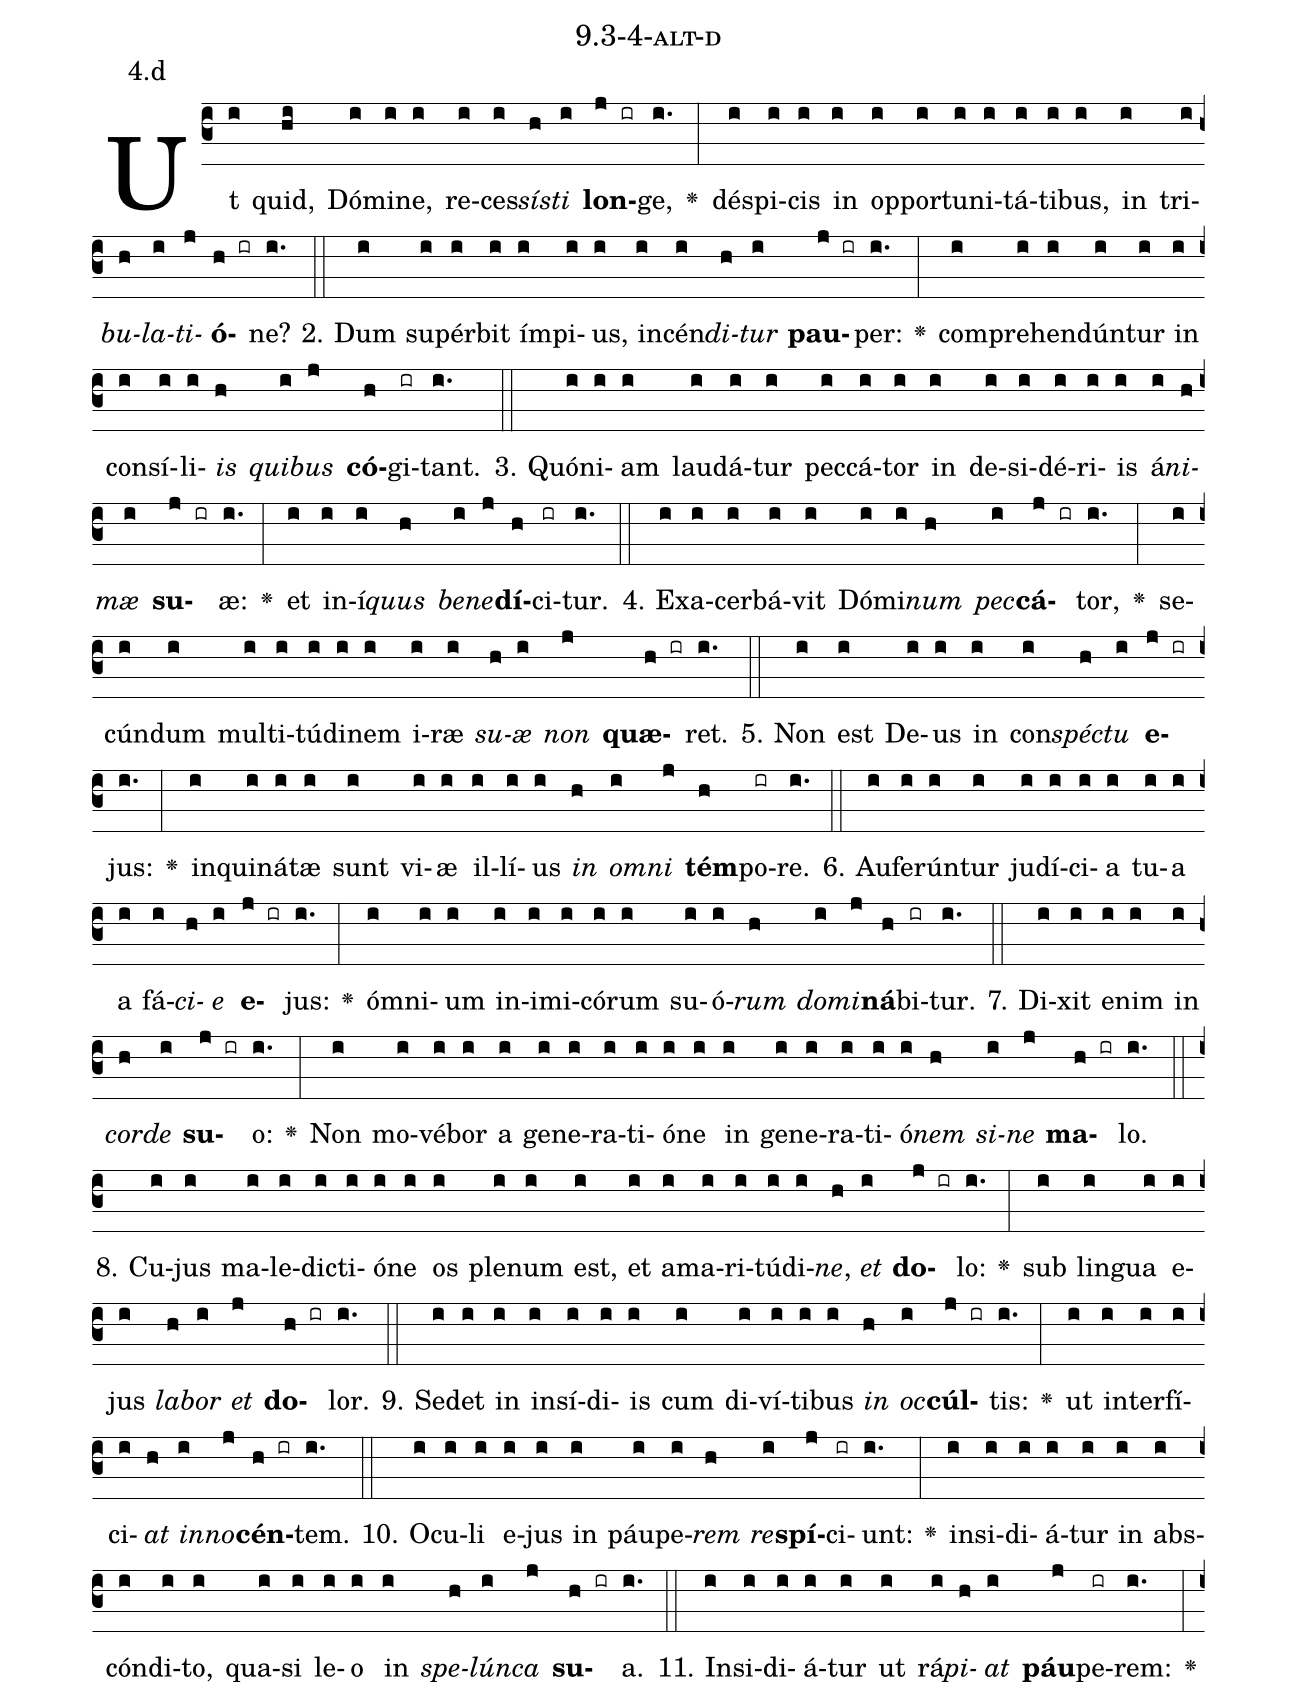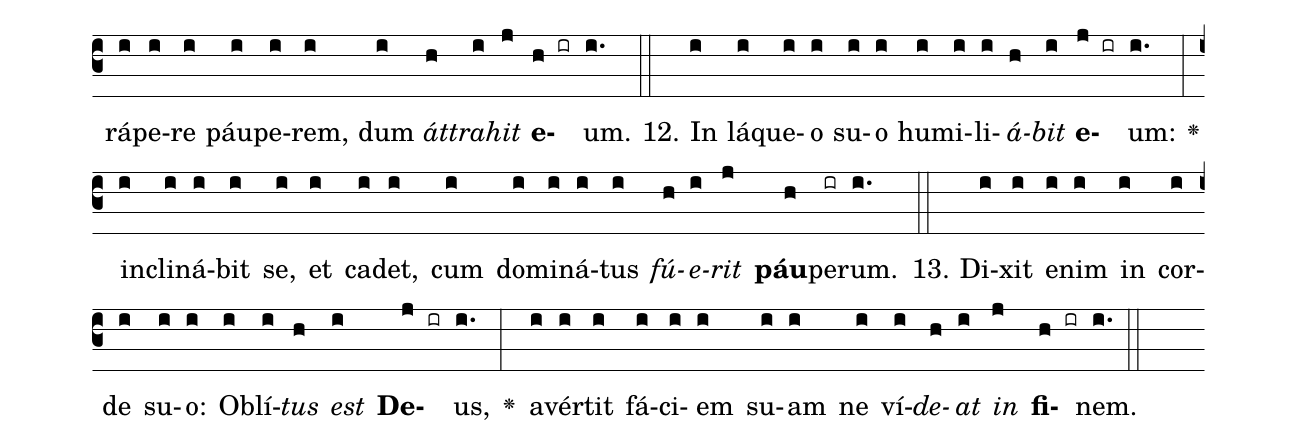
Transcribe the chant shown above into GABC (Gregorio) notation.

name: 9.3-4-alt-d;
annotation: 4.d;
%%
(c3)Ut(i) quid,(hi) Dó(i)mi(i)ne,(i) re(i)ces(i)<i>sís</i>(h)<i>ti</i>(i) <b>lon</b>(j ir)ge,(i.) <v>\greheightstar</v>(:) dé(i)spi(i)cis(i) in(i) op(i)por(i)tu(i)ni(i)tá(i)ti(i)bus,(i) in(i) tri(i)<i>bu</i>(h)<i>la</i>(i)<i>ti</i>(j)<b>ó</b>(h ir)ne?(i.) (::)
2. Dum(i) su(i)pér(i)bit(i) ím(i)pi(i)us,(i) in(i)cén(i)<i>di</i>(h)<i>tur</i>(i) <b>pau</b>(j ir)per:(i.) <v>\greheightstar</v>(:) com(i)pre(i)hen(i)dún(i)tur(i) in(i) con(i)sí(i)li(i)<i>is</i>(h) <i>qui</i>(i)<i>bus</i>(j) <b>có</b>(h)gi(ir)tant.(i.) (::)
3. Quón(i)i(i)am(i) lau(i)dá(i)tur(i) pec(i)cá(i)tor(i) in(i) de(i)si(i)dé(i)ri(i)is(i) á(i)<i>ni</i>(h)<i>mæ</i>(i) <b>su</b>(j ir)æ:(i.) <v>\greheightstar</v>(:) et(i) in(i)í(i)<i>quus</i>(h) <i>be</i>(i)<i>ne</i>(j)<b>dí</b>(h)ci(ir)tur.(i.) (::)
4. Ex(i)a(i)cer(i)bá(i)vit(i) Dó(i)mi(i)<i>num</i>(h) <i>pec</i>(i)<b>cá</b>(j ir)tor,(i.) <v>\greheightstar</v>(:) se(i)cún(i)dum(i) mul(i)ti(i)tú(i)di(i)nem(i) i(i)ræ(i) <i>su</i>(h)<i>æ</i>(i) <i>non</i>(j) <b>quæ</b>(h ir)ret.(i.) (::)
5. Non(i) est(i) De(i)us(i) in(i) con(i)<i>spéc</i>(h)<i>tu</i>(i) <b>e</b>(j ir)jus:(i.) <v>\greheightstar</v>(:) in(i)qui(i)ná(i)tæ(i) sunt(i) vi(i)æ(i) il(i)lí(i)us(i) <i>in</i>(h) <i>om</i>(i)<i>ni</i>(j) <b>tém</b>(h)po(ir)re.(i.) (::)
6. Au(i)fe(i)rún(i)tur(i) ju(i)dí(i)ci(i)a(i) tu(i)a(i) a(i) fá(i)<i>ci</i>(h)<i>e</i>(i) <b>e</b>(j ir)jus:(i.) <v>\greheightstar</v>(:) óm(i)ni(i)um(i) in(i)i(i)mi(i)có(i)rum(i) su(i)ó(i)<i>rum</i>(h) <i>do</i>(i)<i>mi</i>(j)<b>ná</b>(h)bi(ir)tur.(i.) (::)
7. Di(i)xit(i) e(i)nim(i) in(i) <i>cor</i>(h)<i>de</i>(i) <b>su</b>(j ir)o:(i.) <v>\greheightstar</v>(:) Non(i) mo(i)vé(i)bor(i) a(i) ge(i)ne(i)ra(i)ti(i)ó(i)ne(i) in(i) ge(i)ne(i)ra(i)ti(i)ó(i)<i>nem</i>(h) <i>si</i>(i)<i>ne</i>(j) <b>ma</b>(h ir)lo.(i.) (::)
8. Cu(i)jus(i) ma(i)le(i)dic(i)ti(i)ó(i)ne(i) os(i) ple(i)num(i) est,(i) et(i) a(i)ma(i)ri(i)tú(i)di(i)<i>ne</i>,(h) <i>et</i>(i) <b>do</b>(j ir)lo:(i.) <v>\greheightstar</v>(:) sub(i) lin(i)gua(i) e(i)jus(i) <i>la</i>(h)<i>bor</i>(i) <i>et</i>(j) <b>do</b>(h ir)lor.(i.) (::)
9. Se(i)det(i) in(i) in(i)sí(i)di(i)is(i) cum(i) di(i)ví(i)ti(i)bus(i) <i>in</i>(h) <i>oc</i>(i)<b>cúl</b>(j ir)tis:(i.) <v>\greheightstar</v>(:) ut(i) in(i)ter(i)fí(i)ci(i)<i>at</i>(h) <i>in</i>(i)<i>no</i>(j)<b>cén</b>(h ir)tem.(i.) (::)
10. O(i)cu(i)li(i) e(i)jus(i) in(i) páu(i)pe(i)<i>rem</i>(h) <i>re</i>(i)<b>spí</b>(j)ci(ir)unt:(i.) <v>\greheightstar</v>(:) in(i)si(i)di(i)á(i)tur(i) in(i) abs(i)cón(i)di(i)to,(i) qua(i)si(i) le(i)o(i) in(i) <i>spe</i>(h)<i>lún</i>(i)<i>ca</i>(j) <b>su</b>(h ir)a.(i.) (::)
11. In(i)si(i)di(i)á(i)tur(i) ut(i) rá(i)<i>pi</i>(h)<i>at</i>(i) <b>páu</b>(j)pe(ir)rem:(i.) <v>\greheightstar</v>(:) rá(i)pe(i)re(i) páu(i)pe(i)rem,(i) dum(i) <i>át</i>(h)<i>tra</i>(i)<i>hit</i>(j) <b>e</b>(h ir)um.(i.) (::)
12. In(i) lá(i)que(i)o(i) su(i)o(i) hu(i)mi(i)li(i)<i>á</i>(h)<i>bit</i>(i) <b>e</b>(j ir)um:(i.) <v>\greheightstar</v>(:) in(i)cli(i)ná(i)bit(i) se,(i) et(i) ca(i)det,(i) cum(i) do(i)mi(i)ná(i)tus(i) <i>fú</i>(h)<i>e</i>(i)<i>rit</i>(j) <b>páu</b>(h)pe(ir)rum.(i.) (::)
13. Di(i)xit(i) e(i)nim(i) in(i) cor(i)de(i) su(i)o:(i) Ob(i)lí(i)<i>tus</i>(h) <i>est</i>(i) <b>De</b>(j ir)us,(i.) <v>\greheightstar</v>(:) a(i)vér(i)tit(i) fá(i)ci(i)em(i) su(i)am(i) ne(i) ví(i)<i>de</i>(h)<i>at</i>(i) <i>in</i>(j) <b>fi</b>(h ir)nem.(i.) (::)
